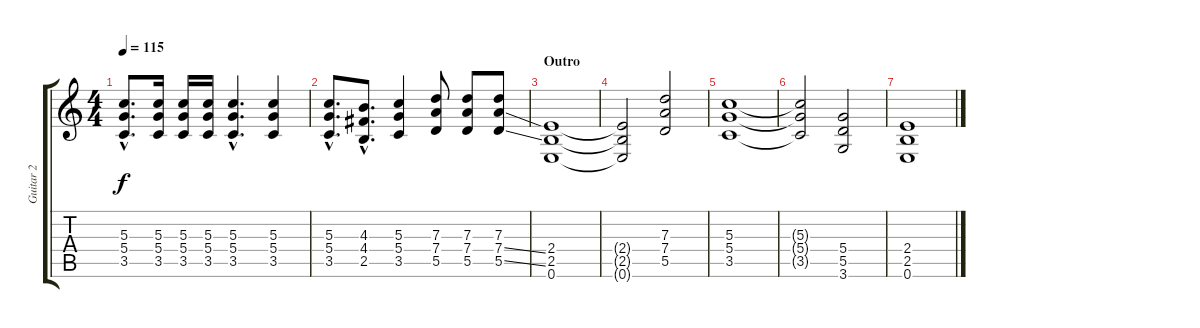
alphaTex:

\track ("Guitar 2" "Guitar 2") {instrument electricguitarjazz}
\staff {score tabs}
\tuning (E4 B3 G3 D3 A2 E2) {hide}
\ts (4 4)
\tempo 115
\clef g2
\ks c
(5.3{hac} 5.4{hac} 3.5{hac}).8{d dy f} (5.3 5.4 3.5).16 (5.3 5.4 3.5).16 (5.3 5.4 3.5).16 (5.3{hac} 5.4{hac} 3.5{hac}).4{d} (5.3 5.4 3.5).4 |
(5.3{hac} 5.4{hac} 3.5{hac}).8{d} (4.3{hac} 4.4{hac} 2.5{hac}).8{d} (5.3 5.4 3.5).4 (7.3 7.4 5.5).8 (7.3 7.4 5.5).8 (7.3 7.4{ss} 5.5{ss}).8 |
\section ("" "Outro")
(2.4 2.5 0.6).1{instrument distortionguitar} |
(2.4{t} 2.5{t} 0.6{t}).2 (7.3 7.4 5.5).2 |
(5.3 5.4 3.5).1 |
(5.3{t} 5.4{t} 3.5{t}).2 (5.4 5.5 3.6).2 |
(2.4 2.5 0.6).1
